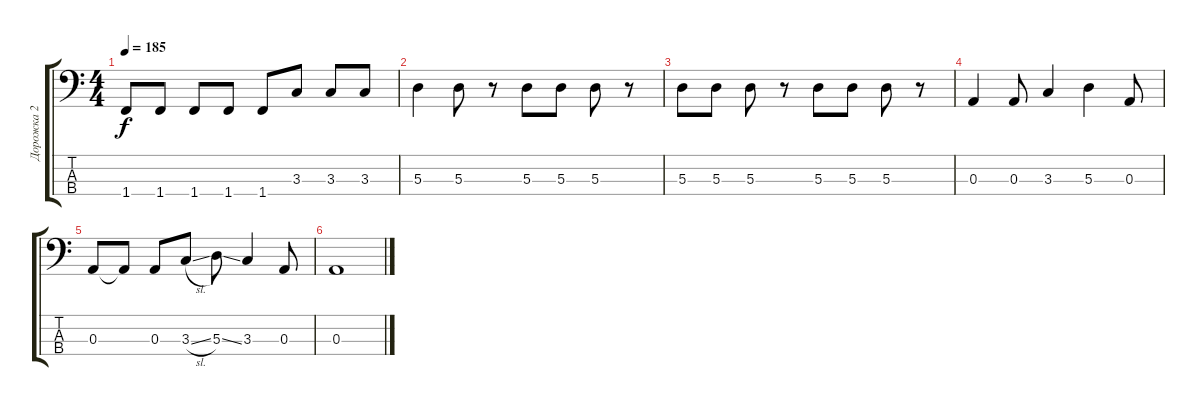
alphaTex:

\track ("Дорожка 2" "Дорожка 2") {instrument electricbasspick}
\staff {score tabs}
\tuning (G2 D2 A1 E1) {hide}
\ts (4 4)
\tempo 185
\clef f4
\ks c
1.4.8{dy f} 1.4.8 1.4.8 1.4.8 1.4.8 3.3.8 3.3.8 3.3.8 |
5.3.4 5.3.8 r.8 5.3.8 5.3.8 5.3.8 r.8 |
5.3.8 5.3.8 5.3.8 r.8 5.3.8 5.3.8 5.3.8 r.8 |
0.3.4 0.3.8 3.3.4 5.3.4 0.3.8 |
0.3.8 0.3{t}.8 0.3.8 3.3{sl}.8 5.3{ss}.8 3.3.4 0.3.8 |
0.3.1
